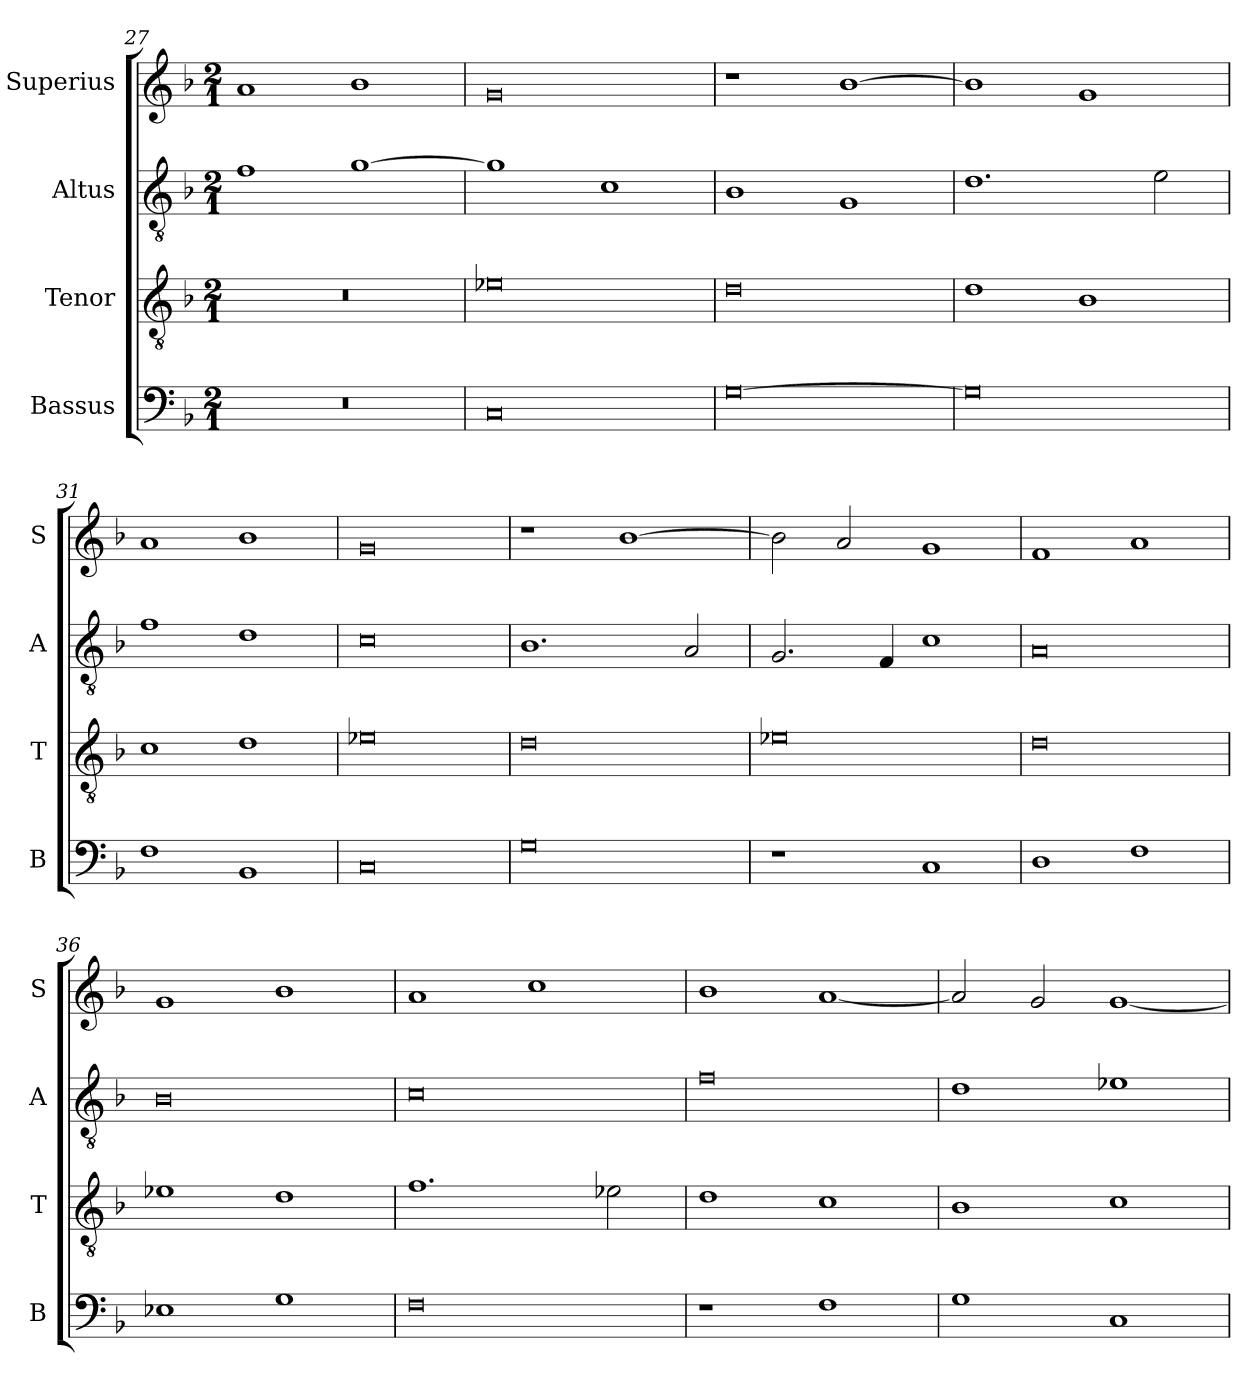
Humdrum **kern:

**kern	**kern	**kern	**kern
*part4	*part3	*part2	*part1
*staff4	*staff3	*staff2	*staff1
*I"Bassus	*I"Tenor	*I"Altus	*I"Superius
*I'B	*I'T	*I'A	*I'S
*clefF4	*clefGv2	*clefGv2	*clefG2
*k[b-]	*k[b-]	*k[b-]	*k[b-]
*M2/1	*M2/1	*M2/1	*M2/1
=27	=27	=27	=27
0r	0r	1f	1a
.	.	[1g	1b-
=28	=28	=28	=28
0C	0e-X	1g]	0g
.	.	1c	.
=29	=29	=29	=29
[0G	0d	1B-	1r
.	.	1G	[1b-
=30	=30	=30	=30
0G]	1d	1.d	1b-]
.	1B-	.	1g
.	.	2e\	.
=31	=31	=31	=31
1F	1c	1f	1a
1BB-	1d	1d	1b-
=32	=32	=32	=32
0C	0e-X	0c	0g
=33	=33	=33	=33
0G	0d	1.B-	1r
.	.	.	[1b-
.	.	2A/	.
=34	=34	=34	=34
1r	0e-X	2.G/	2b-\]
.	.	.	2a/
.	.	4F/	.
1C	.	1c	1g
=35	=35	=35	=35
1D	0d	0A	1f
1F	.	.	1a
=36	=36	=36	=36
1E-X	1e-X	0B-	1g
1G	1d	.	1b-
=37	=37	=37	=37
0F	1.f	0c	1a
.	.	.	1cc
.	2e-X\	.	.
=38	=38	=38	=38
1r	1d	0f	1b-
1F	1c	.	[1a
=39	=39	=39	=39
1G	1B-	1d	2a/]
.	.	.	2g/
1C	1c	1e-X	[1g
=	=	=	=
*-	*-	*-	*-
